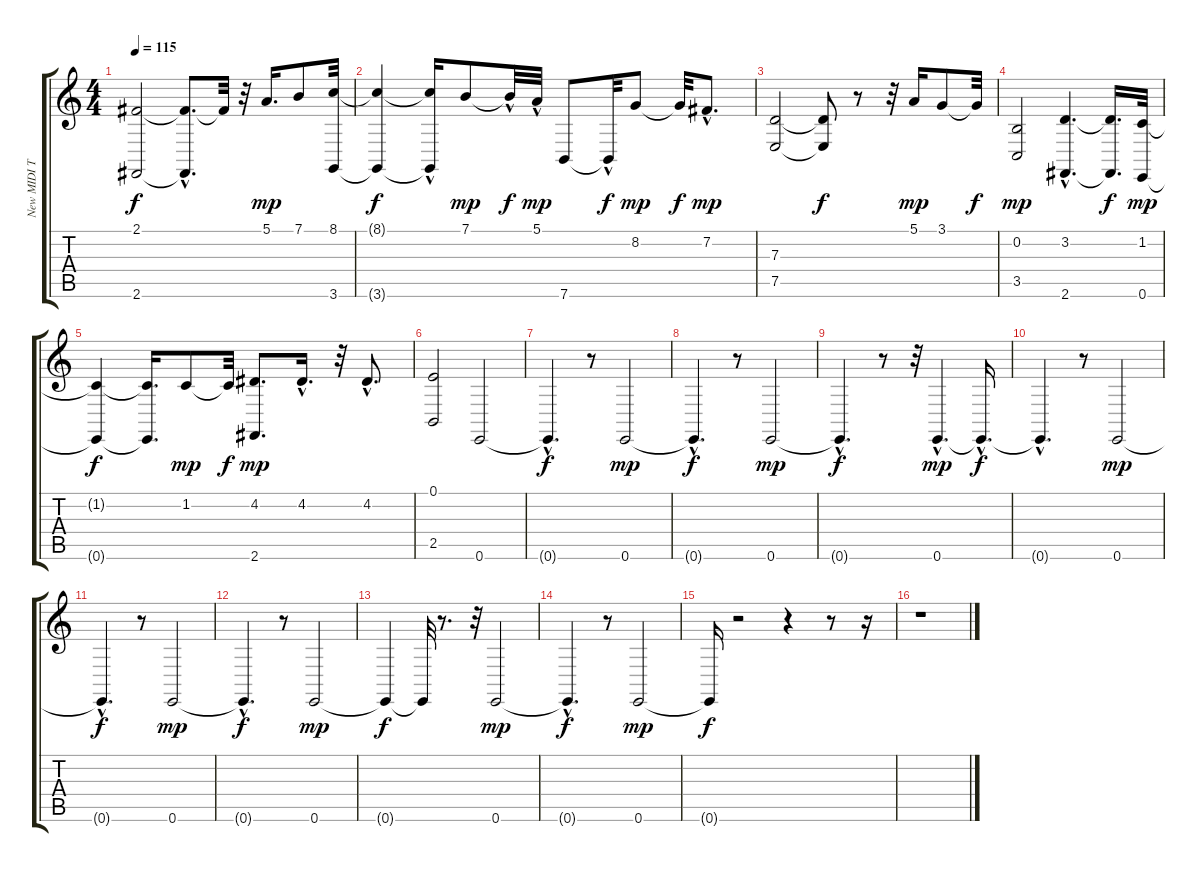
\track ("New MIDI Track" "New MIDI T") {instrument celesta}
\staff {score tabs}
\tuning (E4 B3 G3 D3 A2 E2) {hide}
\ts (4 4)
\tempo 115
\clef g2
\ks c
(2.1{t} 2.6{t}).2{dy f} (2.1{hac t} 2.6{hac t}).8{d} 2.1{t}.32 r.32 5.1.16{d dy mp} 7.1.8 (8.1 3.6).32 |
(8.1{t} 3.6{t}).4{dy f} (8.1{hac t} 3.6{t}).16 7.1.8{dy mp} 7.1{hac t}.32{dy f} 5.1{hac}.32{dy mp} 7.6.8 7.6{hac t}.32{dy f} 8.2.8{dy mp} 8.2{t}.32{dy f} 7.2{hac}.8{d dy mp} |
(7.3 7.5).2 (7.3{t} 7.5{t}).8{dy f} r.8 r.32 5.1.16{dy mp} 3.1.8 3.1{t}.32{dy f} |
(0.2 3.5).2{dy mp} (3.2{hac} 2.6{hac}).4{d} (3.2{t} 2.6{t}).16{d dy f} (1.2 0.6).32{dy mp} |
(1.2{t} 0.6{t}).4{dy f} (1.2{t} 0.6{t}).16{d} 1.2.8{dy mp} 1.2{t}.32{dy f} (4.2 2.6).8{d dy mp} 4.2{hac}.16{d} r.32 4.2{hac}.8{d} |
(0.1 2.5).2 0.6.2 |
0.6{hac t}.4{d dy f} r.8 0.6.2{dy mp} |
0.6{hac t}.4{d dy f} r.8 0.6.2{dy mp} |
0.6{hac t}.4{d dy f} r.8 r.32 0.6{hac}.4{d dy mp} 0.6{hac t}.16{d dy f} |
0.6{hac t}.4{d} r.8 0.6.2{dy mp} |
0.6{hac t}.4{d dy f} r.8 0.6.2{dy mp} |
0.6{hac t}.4{d dy f} r.8 0.6.2{dy mp} |
0.6{t}.4{dy f} 0.6{t}.32 r.8{d} r.32 0.6.2{dy mp} |
0.6{hac t}.4{d dy f} r.8 0.6.2{dy mp} |
0.6{t}.16{dy f} r.2 r.4 r.8 r.16 |
r.1
